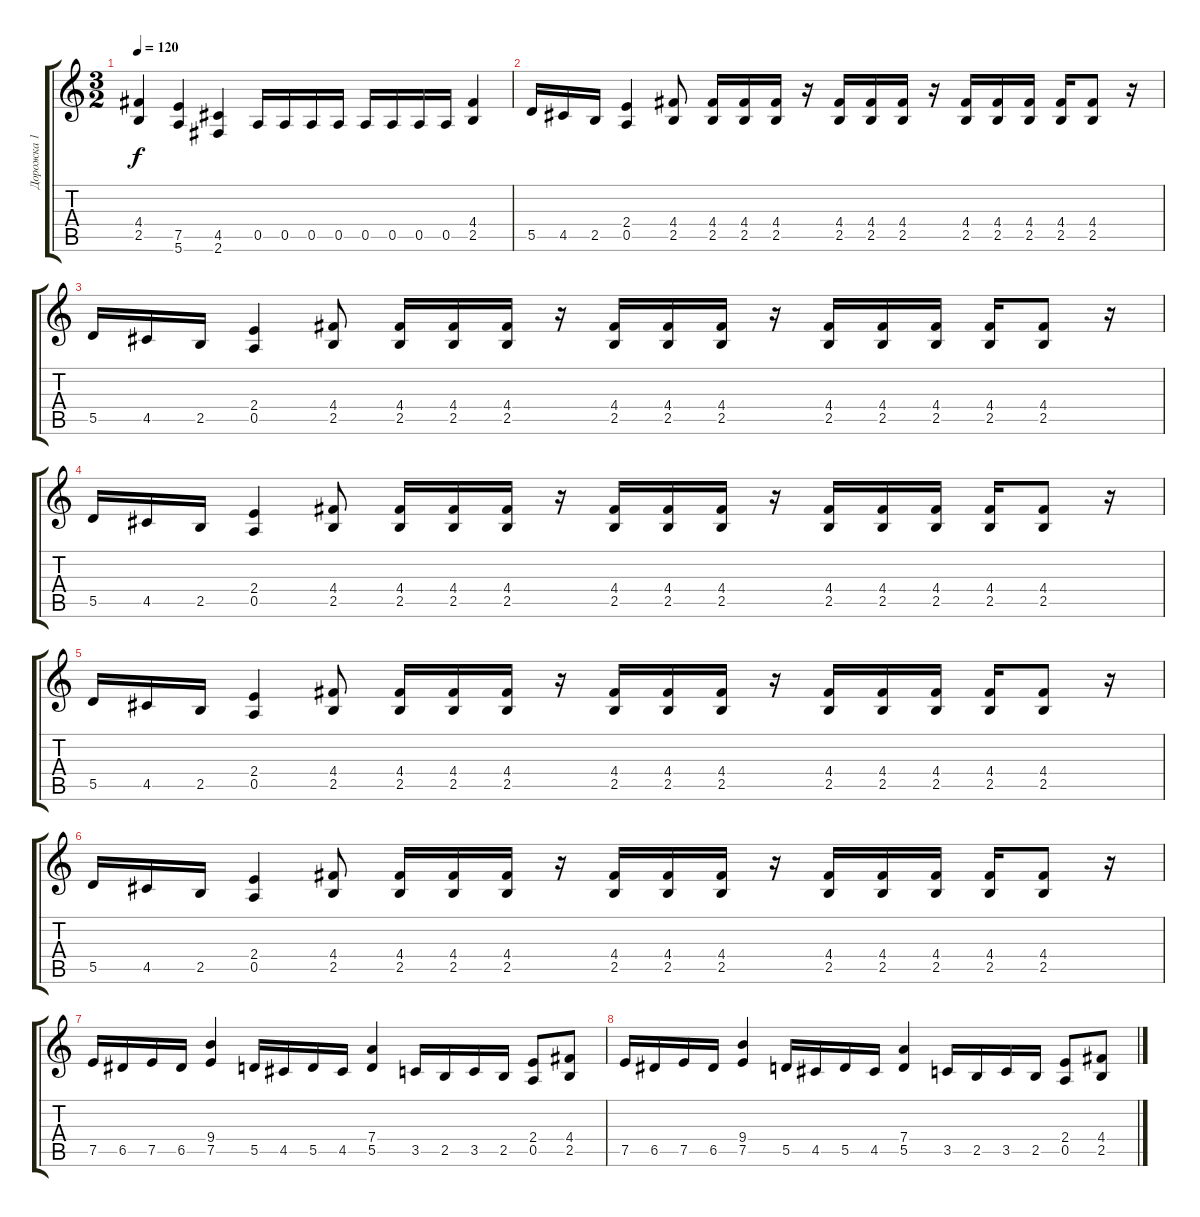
\track ("Дорожка 1" "Дорожка 1") {instrument distortionguitar}
\staff {score tabs}
\tuning (E4 B3 G3 D3 A2 E2) {hide}
\ts (3 2)
\tempo 120
\clef g2
\ks c
(4.4 2.5).4{dy f} (7.5 5.6).4 (4.5 2.6).4 0.5.16 0.5.16 0.5.16 0.5.16 0.5.16 0.5.16 0.5.16 0.5.16 (4.4 2.5).4 |
5.5.16 4.5.16 2.5.16 (2.4 0.5).4 (4.4 2.5).8 (4.4 2.5).16 (4.4 2.5).16 (4.4 2.5).16 r.16 (4.4 2.5).16 (4.4 2.5).16 (4.4 2.5).16 r.16 (4.4 2.5).16 (4.4 2.5).16 (4.4 2.5).16 (4.4 2.5).16 (4.4 2.5).8 r.16 |
5.5.16 4.5.16 2.5.16 (2.4 0.5).4 (4.4 2.5).8 (4.4 2.5).16 (4.4 2.5).16 (4.4 2.5).16 r.16 (4.4 2.5).16 (4.4 2.5).16 (4.4 2.5).16 r.16 (4.4 2.5).16 (4.4 2.5).16 (4.4 2.5).16 (4.4 2.5).16 (4.4 2.5).8 r.16 |
5.5.16 4.5.16 2.5.16 (2.4 0.5).4 (4.4 2.5).8 (4.4 2.5).16 (4.4 2.5).16 (4.4 2.5).16 r.16 (4.4 2.5).16 (4.4 2.5).16 (4.4 2.5).16 r.16 (4.4 2.5).16 (4.4 2.5).16 (4.4 2.5).16 (4.4 2.5).16 (4.4 2.5).8 r.16 |
5.5.16 4.5.16 2.5.16 (2.4 0.5).4 (4.4 2.5).8 (4.4 2.5).16 (4.4 2.5).16 (4.4 2.5).16 r.16 (4.4 2.5).16 (4.4 2.5).16 (4.4 2.5).16 r.16 (4.4 2.5).16 (4.4 2.5).16 (4.4 2.5).16 (4.4 2.5).16 (4.4 2.5).8 r.16 |
5.5.16 4.5.16 2.5.16 (2.4 0.5).4 (4.4 2.5).8 (4.4 2.5).16 (4.4 2.5).16 (4.4 2.5).16 r.16 (4.4 2.5).16 (4.4 2.5).16 (4.4 2.5).16 r.16 (4.4 2.5).16 (4.4 2.5).16 (4.4 2.5).16 (4.4 2.5).16 (4.4 2.5).8 r.16 |
7.5.16 6.5.16 7.5.16 6.5.16 (9.4 7.5).4 5.5.16 4.5.16 5.5.16 4.5.16 (7.4 5.5).4 3.5.16 2.5.16 3.5.16 2.5.16 (2.4 0.5).8 (4.4 2.5).8 |
7.5.16 6.5.16 7.5.16 6.5.16 (9.4 7.5).4 5.5.16 4.5.16 5.5.16 4.5.16 (7.4 5.5).4 3.5.16 2.5.16 3.5.16 2.5.16 (2.4 0.5).8 (4.4 2.5).8
